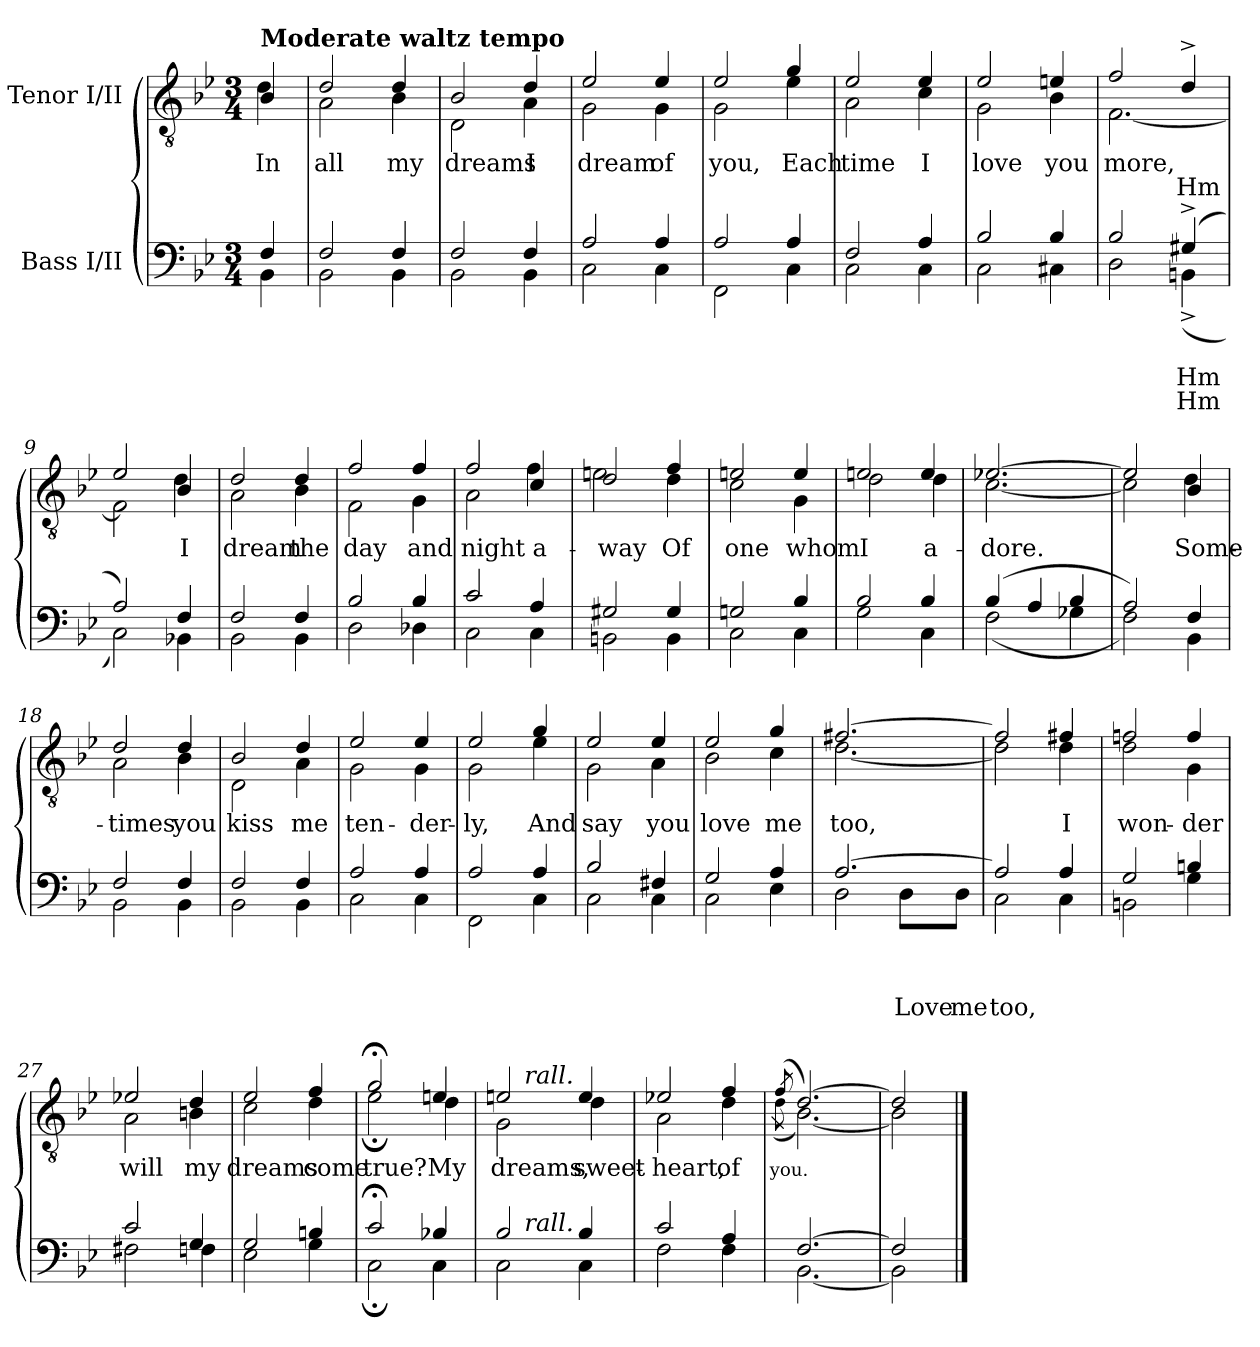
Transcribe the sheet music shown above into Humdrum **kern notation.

**kern	**text	**text	**text	**kern	**text	**text
*part2	*part2	*part2	*part2	*part1	*part1	*part1
*staff2	*staff2	*staff2	*staff2	*staff1	*staff1	*staff1
*I"Bass I/II	*	*	*	*I"Tenor I/II	*	*
*clefF4	*	*	*	*clefGv2	*	*
*k[b-e-]	*	*	*	*k[b-e-]	*	*
*B-:	*	*	*	*B-:	*	*
*M3/4	*	*	*	*M3/4	*	*
=1	=1	=1	=1	=1	=1	=1
*^	*	*	*	*^	*	*
!	!	!	!	!	!LO:TX:a:B:t=Moderate waltz tempo	!	!	!
4F/	4BB-\	.	.	.	4B-/	4d\	In	.
=2	=2	=2	=2	=2	=2	=2	=2	=2
2F/	2BB-\	.	.	.	2d/	2A\	all	.
4F/	4BB-\	.	.	.	4d/	4B-\	my	.
=3	=3	=3	=3	=3	=3	=3	=3	=3
2F/	2BB-\	.	.	.	2B-/	2D\	dreams	.
4F/	4BB-\	.	.	.	4d/	4A\	I	.
=4	=4	=4	=4	=4	=4	=4	=4	=4
2A/	2C\	.	.	.	2e-/	2G\	dream	.
4A/	4C\	.	.	.	4e-/	4G\	of	.
=5	=5	=5	=5	=5	=5	=5	=5	=5
2A/	2FF\	.	.	.	2e-/	2G\	you,	.
4A/	4C\	.	.	.	4g/	4e-\	Each	.
=6	=6	=6	=6	=6	=6	=6	=6	=6
2F/	2C\	.	.	.	2e-/	2A\	time	.
4A/	4C\	.	.	.	4e-/	4c\	I	.
=7	=7	=7	=7	=7	=7	=7	=7	=7
2B-/	2C\	.	.	.	2e-/	2G\	love	.
4B-/	4C#X\	.	.	.	4en/	4B-\	you	.
!!LO:LB:g=z	!!
=8	=8	=8	=8	=8	=8	=8	=8	=8
2B-/	2D\	.	.	.	2f/	[<2.F\	more,	.
(4G#X^>/	(4BBn^<\	.	Hm	Hm	4d^>/	.	.	Hm
=9	=9	=9	=9	=9	=9	=9	=9	=9
2A/)	2C\)	.	.	.	2e-/	2F\]	.	.
4F/	4BB-X\	.	.	.	4B-/	4d\	I	.
=10	=10	=10	=10	=10	=10	=10	=10	=10
2F/	2BB-\	.	.	.	2d/	2A\	dream	.
4F/	4BB-\	.	.	.	4d/	4B-\	the	.
=11	=11	=11	=11	=11	=11	=11	=11	=11
2B-/	2D\	.	.	.	2f/	2F\	day	.
4B-/	4D-X\	.	.	.	4f/	4G\	and	.
=12	=12	=12	=12	=12	=12	=12	=12	=12
2c/	2C\	.	.	.	2f/	2A\	night	.
4A/	4C\	.	.	.	4c/	4f\	a-	.
=13	=13	=13	=13	=13	=13	=13	=13	=13
2G#X/	2BBn\	.	.	.	2d/	2en\	-way	.
4G#/	4BB\	.	.	.	4f/	4d\	Of	.
=14	=14	=14	=14	=14	=14	=14	=14	=14
2Gn/	2C\	.	.	.	2en/	2c\	one	.
4B-/	4C\	.	.	.	4e/	4G\	whom	.
!!LO:LB:g=z	!!
=15	=15	=15	=15	=15	=15	=15	=15	=15
2B-/	2G\	.	.	.	2en/	2d\	I	.
4B-/	4C\	.	.	.	4e/	4d\	a-	.
=16	=16	=16	=16	=16	=16	=16	=16	=16
(4B-/	(2F\	.	.	.	[>2.e-X/	[<2.c\	-dore.	.
4A/	.	.	.	.	.	.	.	.
4B-/	4G-X\	.	.	.	.	.	.	.
=17	=17	=17	=17	=17	=17	=17	=17	=17
2A/)	2F\)	.	.	.	2e-/]	2c\]	.	.
4F/	4BB-\	.	.	.	4B-/	4d\	Some-	.
=18	=18	=18	=18	=18	=18	=18	=18	=18
2F/	2BB-\	.	.	.	2d/	2A\	-times	.
4F/	4BB-\	.	.	.	4d/	4B-\	you	.
=19	=19	=19	=19	=19	=19	=19	=19	=19
2F/	2BB-\	.	.	.	2B-/	2D\	kiss	.
4F/	4BB-\	.	.	.	4d/	4A\	me	.
=20	=20	=20	=20	=20	=20	=20	=20	=20
2A/	2C\	.	.	.	2e-/	2G\	ten-	.
4A/	4C\	.	.	.	4e-/	4G\	-der-	.
!!LO:LB:g=z	!!
=21	=21	=21	=21	=21	=21	=21	=21	=21
2A/	2FF\	.	.	.	2e-/	2G\	-ly,	.
4A/	4C\	.	.	.	4g/	4e-\	And	.
=22	=22	=22	=22	=22	=22	=22	=22	=22
2B-/	2C\	.	.	.	2e-/	2G\	say	.
4F#X/	4C\	.	.	.	4e-/	4A\	you	.
=23	=23	=23	=23	=23	=23	=23	=23	=23
2G/	2C\	.	.	.	2e-/	2B-\	love	.
4A/	4E-\	.	.	.	4g/	4c\	me	.
=24	=24	=24	=24	=24	=24	=24	=24	=24
[>2.A/	2D\	.	.	.	[>2.f#X/	[<2.d\	too,	.
.	8D\L	.	.	Love	.	.	.	.
.	8D\J	.	.	me	.	.	.	.
=25	=25	=25	=25	=25	=25	=25	=25	=25
2A/]	2C\	.	.	too,	2f#/]	2d\]	.	.
4A/	4C\	.	.	.	4f#X/	4d\	I	.
=26	=26	=26	=26	=26	=26	=26	=26	=26
2G/	2BBn\	.	.	.	2fn/	2d\	won-	.
4Bn/	4G\	.	.	.	4f/	4G\	-der	.
!!LO:LB:g=z	!!
=27	=27	=27	=27	=27	=27	=27	=27	=27
2c/	2F#X\	.	.	.	2e-X/	2A\	will	.
4G/	4Fn\	.	.	.	4d/	4Bn\	my	.
=28	=28	=28	=28	=28	=28	=28	=28	=28
2G/	2E-\	.	.	.	2e-/	2c\	dreams	.
4Bn/	4G\	.	.	.	4f/	4d\	come	.
=29	=29	=29	=29	=29	=29	=29	=29	=29
2c;</	2C;\	.	.	.	2g;</	2e-;\	true?	.
4B-XZ/	4C\	.	.	.	4enZ/	4d\	My	.
=30	=30	=30	=30	=30	=30	=30	=30	=30
*	*^	*	*	*	*	*^	*	*
2B-/	2C\	8ryy	.	.	.	2en/	2G\	8ryy	dreams,	.
!	!	!	!	!	!	!	!	!LO:TX:a:i:t=rall.	!	!
!	!	!LO:TX:a:i:t=rall.	!	!	!	!	!	!	!	!
.	.	2ryy	.	.	.	.	.	2ryy	.	.
4B-/	4C\	.	.	.	.	4e/	4d\	.	sweet-	.
.	.	8ryy	.	.	.	.	.	8ryy	.	.
*	*v	*v	*	*	*	*	*	*	*	*
*	*	*	*	*	*	*v	*v	*	*
=31	=31	=31	=31	=31	=31	=31	=31	=31
2c/	2F\	.	.	.	2e-X/	2A\	-heart,	.
4A/	4F\	.	.	.	4f/	4d\	of	.
=32	=32	=32	=32	=32	=32	=32	=32	=32
.	.	.	.	.	(8qf/	(8qd\	you.	.
[>2.F/	[<2.BB-\	.	.	.	[>2.d/)	[<2.B-\)	.	.
=33	=33	=33	=33	=33	=33	=33	=33	=33
2F/]	2BB-\]	.	.	.	2d/]	2B-\]	.	.
*v	*v	*	*	*	*	*	*	*
*	*	*	*	*v	*v	*	*
==	==	==	==	==	==	==
*-	*-	*-	*-	*-	*-	*-
